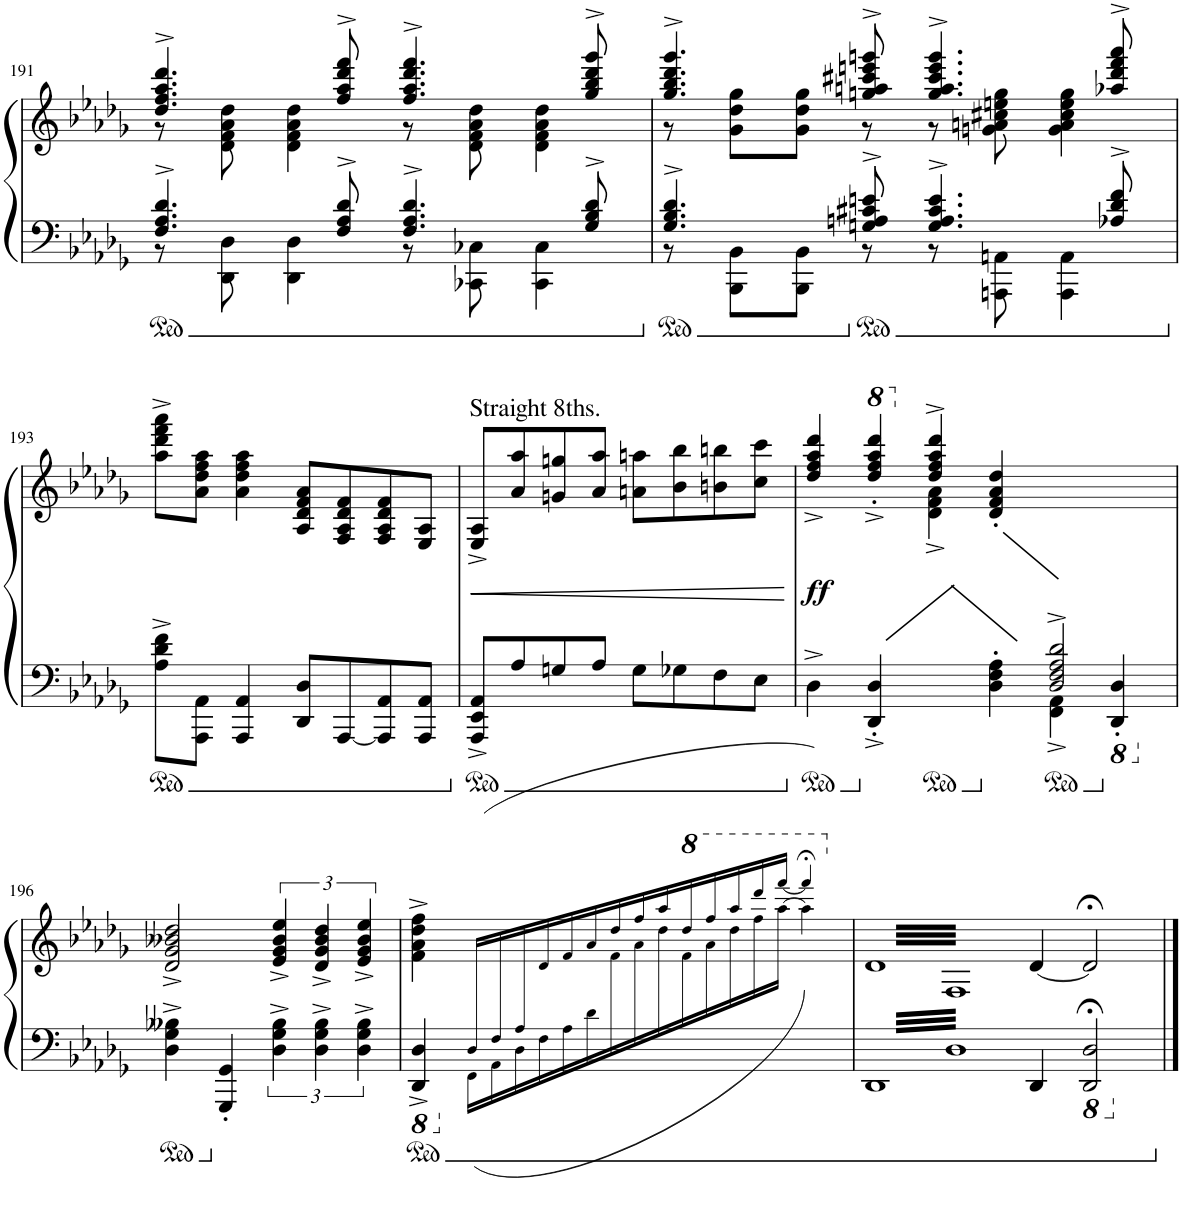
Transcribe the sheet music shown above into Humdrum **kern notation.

**kern	**kern	**dynam
*part1	*part1	*part1
*staff2	*staff1	*staff1/2
*I"Piano	*	*
*I'Pno.	*	*
!!LO:PB:g=z
*clefF4	*clefG2	*
*k[b-e-a-d-g-]	*k[b-e-a-d-g-]	*
*M2/2	*M2/2	*
*met(c|)	*met(c|)	*
=191	=191	=191
*^	*^	*
4.F/^ 4.A-/^ 4.d-/^	8r	4.dd-/^ 4.ff/^ 4.aa-/^ 4.ddd-/^	8r	.
.	8DD-\ 8D-\	.	8d-\ 8f\ 8a-\ 8dd-\	.
.	4DD-\ 4D-\	.	4d-\ 4f\ 4a-\ 4dd-\	.
8F/^ 8A-/^ 8d-/^	.	8ff/^ 8aa-/^ 8ddd-/^ 8fff/^	.	.
4.F/^ 4.A-/^ 4.d-/^	8r	4.ff/^ 4.aa-/^ 4.ddd-/^ 4.fff/^	8r	.
.	8CC-X\ 8C-X\	.	8d-\ 8f\ 8a-\ 8dd-\	.
.	4CC-\ 4C-\	.	4d-\ 4f\ 4a-\ 4dd-\	.
8G-/^ 8B-/^ 8d-/^	.	8gg-/^ 8bb-/^ 8ddd-/^ 8ggg-/^	.	.
=192	=192	=192	=192	=192
4.G-/^ 4.B-/^ 4.d-/^	8r	4.gg-/^ 4.bb-/^ 4.ddd-/^ 4.ggg-/^	8r	.
.	8BBB-\ 8BB-\L	.	8g-\ 8dd-\ 8gg-\L	.
.	8BBB-\ 8BB-\J	.	8g-\ 8dd-\ 8gg-\J	.
8Gn/^ 8An/^ 8c#X/^ 8en/^	8r	8ggn/^ 8aan/^ 8ccc#X/^ 8eeen/^ 8gggn/^	8r	.
4.G/^ 4.A/^ 4.c#/^ 4.e/^	8r	4.gg/^ 4.aa/^ 4.ccc#/^ 4.eee/^ 4.ggg/^	8r	.
.	8AAAn\ 8AAn\	.	8gn\ 8an\ 8cc#X\ 8een\ 8gg\	.
.	4AAA\ 4AA\	.	4g\ 4a\ 4cc#\ 4ee\ 4gg\	.
8A-X/^ 8d-/^ 8f/^	.	8aa-X/^ 8ddd-/^ 8fff/^ 8aaa-/^	.	.
*v	*v	*	*	*
*	*v	*v	*
!!LO:LB:g=z
=193	=193	=193
8A-\^ 8d-\^ 8f\^L	8aa-\^ 8ddd-\^ 8fff\^ 8aaa-\^L	.
8AAA-\ 8AA-\J	8a-\ 8dd-\ 8ff\ 8aa-\J	.
4AAA-/ 4AA-/	4a-\ 4dd-\ 4ff\ 4aa-\	.
8DD-/ 8D-/L	8A-/ 8d-/ 8f/ 8a-/L	.
[8AAA-/	8F/ 8A-/ 8d-/ 8f/	.
8AAA-/] 8AA-/	8F/ 8A-/ 8d-/ 8f/	.
8AAA-/ 8AA-/J	8E-/ 8A-/J	.
=194	=194	=194
!	!LO:TX:a:t=Straight 8ths.	!
!	!	!LO:HP:b
8AAA-/^ 8EE-/^ 8AA-/^L	8E-/^ 8A-/^L	<
8A-/	8a-/ 8aa-/	.
8Gn/	8gn/ 8ggn/	.
8A-/J	8a-/ 8aa-/J	.
8G\L	8an\ 8aan\L	.
8G-X\	8b-\ 8bb-\	.
8F\	8bn\ 8bbn\	.
8E-\J	8cc\ 8ccc\J	.
.	.	[
=195	=195	=195
*M6/4	*M6/4	*
*^	*^	*
!	!	!	!	!LO:DY:b
1ryy	4D-^\	4dd-/^ 4ff/^ 4aa-/^ 4ddd-/^	2ryy	ff
*	*	*8va	*	*
.	4DD-/'^ 4D-/'^	4ddd-/'^ 4fff/'^ 4aaa-/'^ 4dddd-/'^	.	.
*	*	*ped	*	*
.	4ryy	4dd-/^ 4ff/^ 4aa-/^ 4ddd-/^	4d-\^ 4f\^ 4a-\^	.
*	*	*Xped	*	*
.	4D-\' 4F\' 4A-\'	4d-/' 4f/' 4a-/' 4dd-/'	2ryy	.
2D-/^ 2F/^ 2A-/^ 2d-/^	4FF\^ 4AA-\^	2ryy	.	.
*8ba	*	*	*	*
.	4DDD-/' 4DD-/'	.	4ryy	.
*v	*v	*	*	*
*	*v	*v	*
!!LO:LB:g=z
=196	=196	=196
*M4/4	*M4/4	*
*met(c)	*met(c)	*
*X8va	*	*
4D-\^ 4G-\^ 4B--X\^	2d-/^ 2g-/^ 2b--X/^ 2dd-/^	.
4GGG-/' 4GG-/'	.	.
6D-\^ 6G-\^ 6B--\^	6e-/^ 6g-/^ 6b--/^ 6ee-/^	.
6D-\^ 6G-\^ 6B--\^	6d-/^ 6g-/^ 6b--/^ 6dd-/^	.
6D-\^ 6G-\^ 6B--\^	6e-/^ 6g-/^ 6b--/^ 6ee-/^	.
=197	=197	=197
*M11/8	*M11/8	*
*^	*	*
*8ba	*	*	*
*	*	*^	*
4ryy	4DDD-/^ 4DD-/^	4f\^ 4a-\^ 4dd-\^ 4ff\^	8ryy	.
*	*	*v	*v	*
*X8va	*	*	*
(16D-!/LL	(<16FF!\LL	8.ryy	.
16F!/	16AA-!\	.	.
16A-!/	16D-!\	.	.
2.ryy	16F!\	16d-!/	.
.	16A-!\	16f!/	.
.	16d-!\	16a-!/	.
*	*	*^	*
.	2.ryy	16dd-!/	16f!\	.
.	.	16ff!/	16a-!\	.
.	.	16aa-!/	16dd-!\	.
*	*	*8va	*	*
.	.	16ddd-!/	16ff!\	.
.	.	16fff!/	16aa-!\	.
.	.	16aaa-!/	16ddd-!\	.
.	.	16dddd-!/	16fff!\	.
.	.	[16ffff!/JJ	[16aaa-!\JJ	.
.	.	4ffff;<!/])	4aaa-!\])	.
8.ryy	.	.	.	.
*v	*v	*	*	*
*	*v	*v	*
=198	=198	=198
*M7/4	*M7/4	*
*	*X8ba	*
*	*tremolo	*
3.DD-	64d-LLLL	.
.	64F	.
.	64d-	.
.	64F	.
.	64d-	.
.	64F	.
.	64d-	.
.	64F	.
.	64d-	.
.	64F	.
.	64d-	.
.	64F	.
.	64d-	.
.	64F	.
.	64d-	.
.	64F	.
.	64d-	.
.	64F	.
.	64d-	.
.	64F	.
.	64d-	.
.	64F	.
.	64d-	.
.	64F	.
.	64d-	.
.	64F	.
.	64d-	.
.	64F	.
.	64d-	.
.	64F	.
.	64d-	.
.	64F	.
3.D-	64d-	.
.	64F	.
.	64d-	.
.	64F	.
.	64d-	.
.	64F	.
.	64d-	.
.	64F	.
.	64d-	.
.	64F	.
.	64d-	.
.	64F	.
.	64d-	.
.	64F	.
.	64d-	.
.	64F	.
.	64d-	.
.	64F	.
.	64d-	.
.	64F	.
.	64d-	.
.	64F	.
.	64d-	.
.	64F	.
.	64d-	.
.	64F	.
.	64d-	.
.	64F	.
.	64d-	.
.	64F	.
.	64d-	.
.	64FJJJJ	.
*	*Xtremolo	*
4DD-/	[4d-/	.
.	.	.
.	.	.
.	.	.
.	.	.
.	.	.
.	.	.
.	.	.
.	.	.
.	.	.
.	.	.
.	.	.
.	.	.
.	.	.
.	.	.
.	.	.
2DDD-/;< 2DD-/;<	2d-;</]	.
.	.	.
.	.	.
.	.	.
.	.	.
.	.	.
.	.	.
.	.	.
.	.	.
.	.	.
.	.	.
.	.	.
.	.	.
.	.	.
.	.	.
.	.	.
*X8ba	*	*
==	==	==
*-	*-	*-
